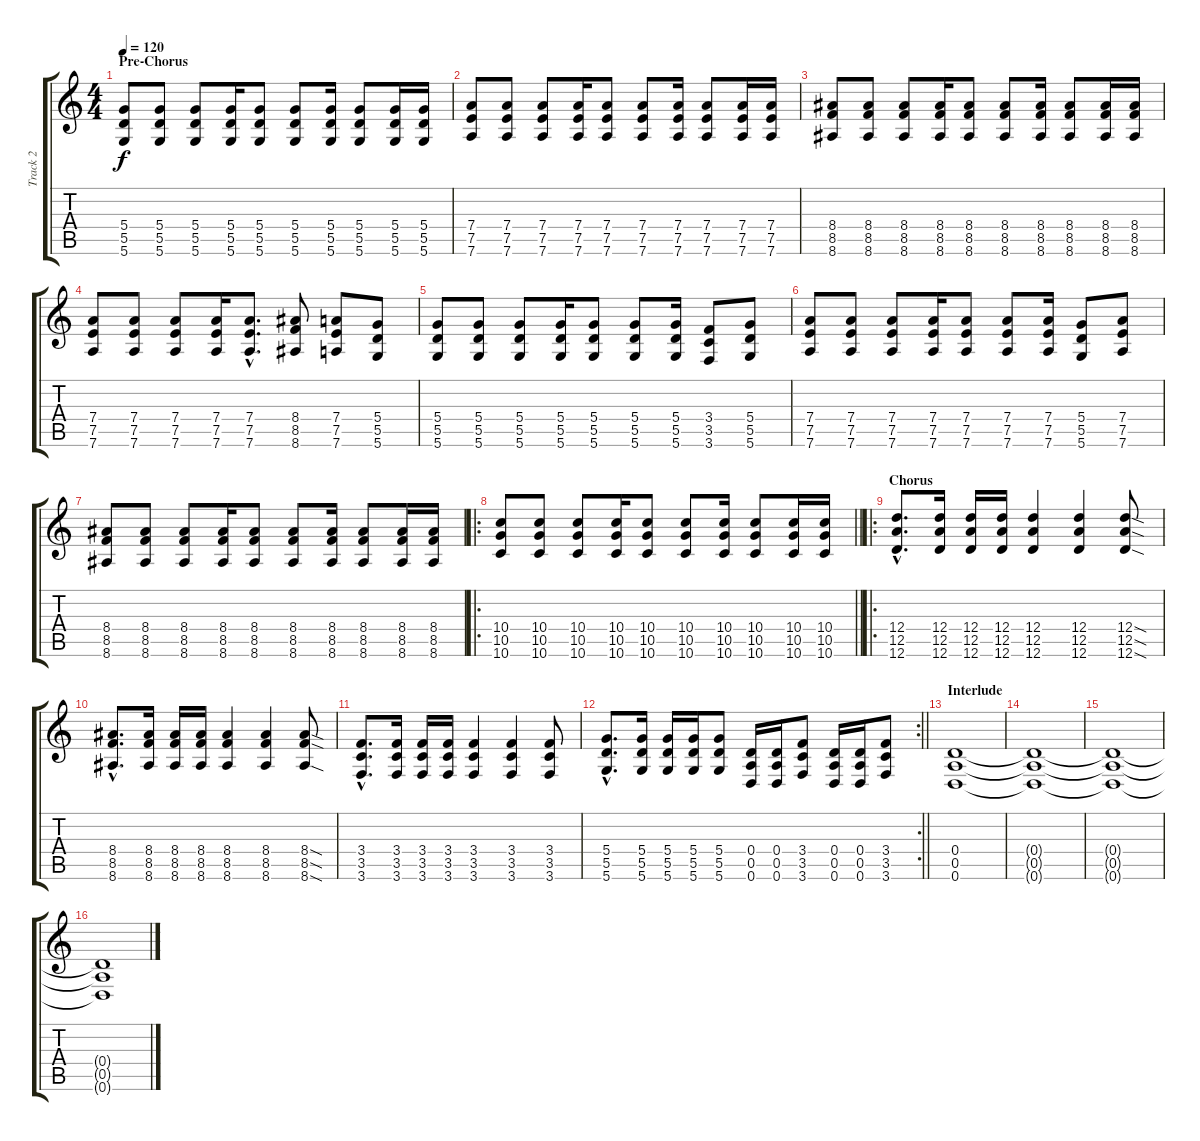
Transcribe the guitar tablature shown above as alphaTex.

\track ("Track 2" "Track 2") {instrument distortionguitar}
\staff {score tabs}
\tuning (E4 B3 G3 D3 A2 D2) {hide}
\ts (4 4)
\section ("" "Pre-Chorus")
\tempo 120
\clef g2
\ks c
(5.4 5.5 5.6).8{dy f volume 13} (5.4 5.5 5.6).8 (5.4 5.5 5.6).8 (5.4 5.5 5.6).16 (5.4 5.5 5.6).8 (5.4 5.5 5.6).8 (5.4 5.5 5.6).16 (5.4 5.5 5.6).8 (5.4 5.5 5.6).16 (5.4 5.5 5.6).16 |
(7.4 7.5 7.6).8 (7.4 7.5 7.6).8 (7.4 7.5 7.6).8 (7.4 7.5 7.6).16 (7.4 7.5 7.6).8 (7.4 7.5 7.6).8 (7.4 7.5 7.6).16 (7.4 7.5 7.6).8 (7.4 7.5 7.6).16 (7.4 7.5 7.6).16 |
(8.4 8.5 8.6).8 (8.4 8.5 8.6).8 (8.4 8.5 8.6).8 (8.4 8.5 8.6).16 (8.4 8.5 8.6).8 (8.4 8.5 8.6).8 (8.4 8.5 8.6).16 (8.4 8.5 8.6).8 (8.4 8.5 8.6).16 (8.4 8.5 8.6).16 |
(7.4 7.5 7.6).8 (7.4 7.5 7.6).8 (7.4 7.5 7.6).8 (7.4 7.5 7.6).16 (7.4{hac} 7.5{hac} 7.6{hac}).8{d} (8.4 8.5 8.6).8 (7.4 7.5 7.6).8 (5.4 5.5 5.6).8 |
(5.4 5.5 5.6).8 (5.4 5.5 5.6).8 (5.4 5.5 5.6).8 (5.4 5.5 5.6).16 (5.4 5.5 5.6).8 (5.4 5.5 5.6).8 (5.4 5.5 5.6).16 (3.4 3.5 3.6).8 (5.4 5.5 5.6).8 |
(7.4 7.5 7.6).8 (7.4 7.5 7.6).8 (7.4 7.5 7.6).8 (7.4 7.5 7.6).16 (7.4 7.5 7.6).8 (7.4 7.5 7.6).8 (7.4 7.5 7.6).16 (5.4 5.5 5.6).8 (7.4 7.5 7.6).8 |
(8.4 8.5 8.6).8 (8.4 8.5 8.6).8 (8.4 8.5 8.6).8 (8.4 8.5 8.6).16 (8.4 8.5 8.6).8 (8.4 8.5 8.6).8 (8.4 8.5 8.6).16 (8.4 8.5 8.6).8 (8.4 8.5 8.6).16 (8.4 8.5 8.6).16 |
\ro
\barLineRight lightlight
(10.4 10.5 10.6).8 (10.4 10.5 10.6).8 (10.4 10.5 10.6).8 (10.4 10.5 10.6).16 (10.4 10.5 10.6).8 (10.4 10.5 10.6).8 (10.4 10.5 10.6).16 (10.4 10.5 10.6).8 (10.4 10.5 10.6).16 (10.4 10.5 10.6).16 |
\ro
\section ("" "Chorus")
(12.4{hac} 12.5{hac} 12.6{hac}).8{d} (12.4 12.5 12.6).16 (12.4 12.5 12.6).16 (12.4 12.5 12.6).16 (12.4 12.5 12.6).4 (12.4 12.5 12.6).4 (12.4{sod} 12.5{sod} 12.6{sod}).8 |
(8.4{hac} 8.5{hac} 8.6{hac}).8{d} (8.4 8.5 8.6).16 (8.4 8.5 8.6).16 (8.4 8.5 8.6).16 (8.4 8.5 8.6).4 (8.4 8.5 8.6).4 (8.4{sod} 8.5{sod} 8.6{sod}).8 |
(3.4{hac} 3.5{hac} 3.6{hac}).8{d} (3.4 3.5 3.6).16 (3.4 3.5 3.6).16 (3.4 3.5 3.6).16 (3.4 3.5 3.6).4 (3.4 3.5 3.6).4 (3.4 3.5 3.6).8 |
\rc 2
\barLineRight lightlight
(5.4{hac} 5.5{hac} 5.6{hac}).8{d} (5.4 5.5 5.6).16 (5.4 5.5 5.6).16 (5.4 5.5 5.6).16 (5.4 5.5 5.6).8 (0.4 0.5 0.6).16 (0.4 0.5 0.6).16 (3.4 3.5 3.6).8 (0.4 0.5 0.6).16 (0.4 0.5 0.6).16 (3.4 3.5 3.6).8 |
\section ("" "Interlude")
(0.4 0.5 0.6).1{volume 0} |
(0.4{t} 0.5{t} 0.6{t}).1 |
(0.4{t} 0.5{t} 0.6{t}).1 |
(0.4{t} 0.5{t} 0.6{t}).1
